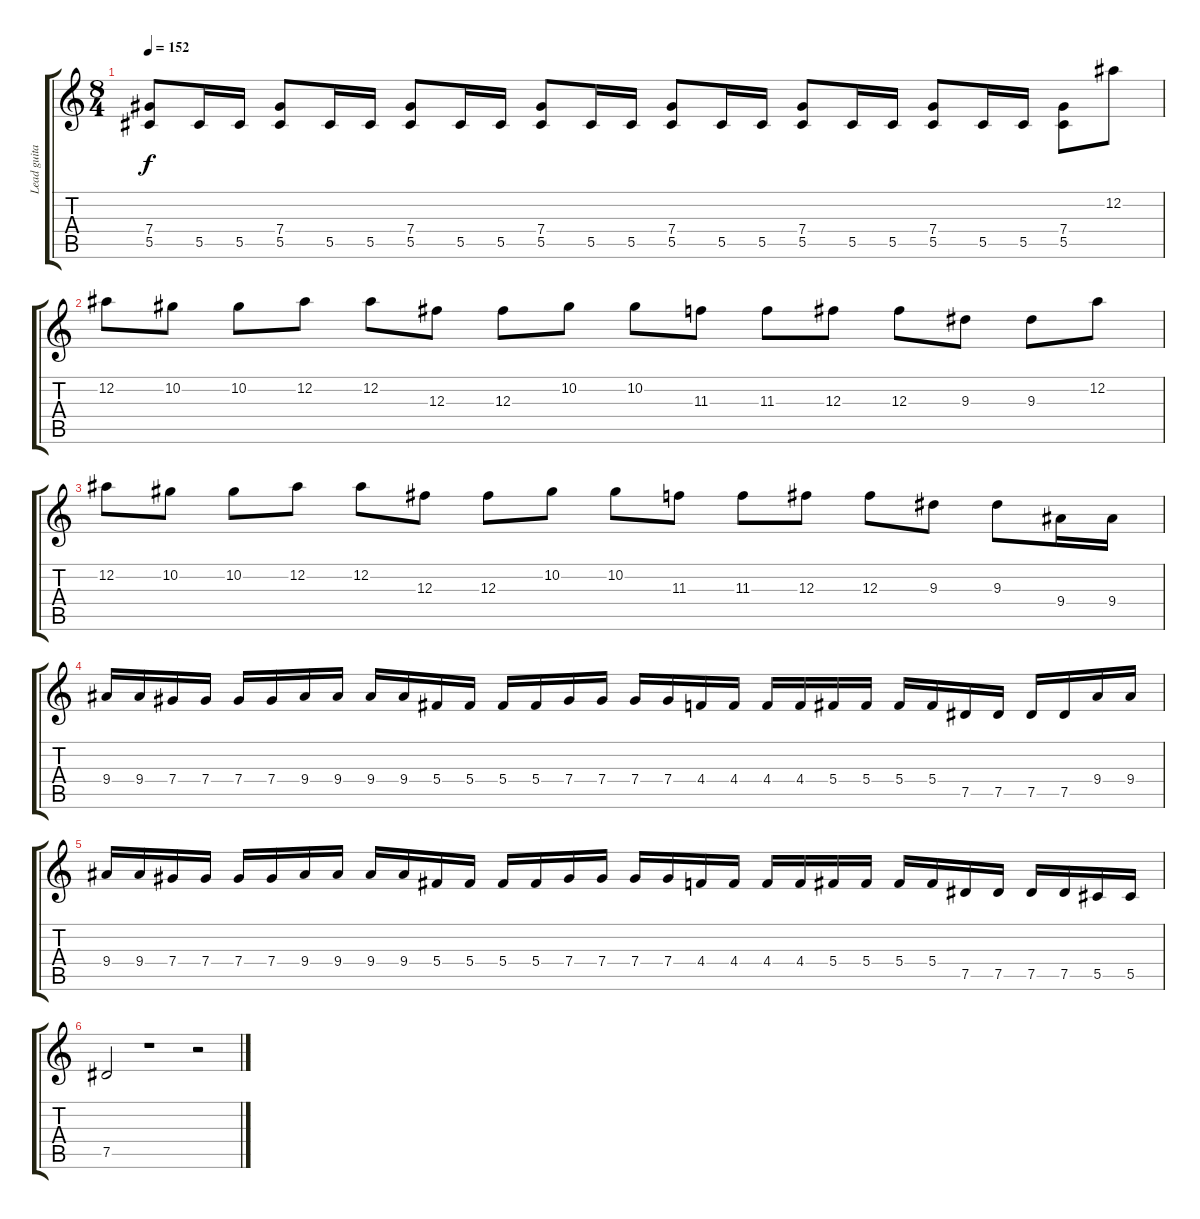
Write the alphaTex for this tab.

\track ("Lead guitar" "Lead guita") {instrument overdrivenguitar}
\staff {score tabs}
\tuning (Eb4 Bb3 Gb3 Db3 Ab2 Eb2) {hide}
\ts (8 4)
\tempo 152
\clef g2
\ks c
(7.4 5.5).8{dy f} 5.5.16 5.5.16 (7.4 5.5).8 5.5.16 5.5.16 (7.4 5.5).8 5.5.16 5.5.16 (7.4 5.5).8 5.5.16 5.5.16 (7.4 5.5).8 5.5.16 5.5.16 (7.4 5.5).8 5.5.16 5.5.16 (7.4 5.5).8 5.5.16 5.5.16 (7.4 5.5).8 12.2.8 |
12.2.8 10.2.8 10.2.8 12.2.8 12.2.8 12.3.8 12.3.8 10.2.8 10.2.8 11.3.8 11.3.8 12.3.8 12.3.8 9.3.8 9.3.8 12.2.8 |
12.2.8 10.2.8 10.2.8 12.2.8 12.2.8 12.3.8 12.3.8 10.2.8 10.2.8 11.3.8 11.3.8 12.3.8 12.3.8 9.3.8 9.3.8 9.4.16 9.4.16 |
9.4.16 9.4.16 7.4.16 7.4.16 7.4.16 7.4.16 9.4.16 9.4.16 9.4.16 9.4.16 5.4.16 5.4.16 5.4.16 5.4.16 7.4.16 7.4.16 7.4.16 7.4.16 4.4.16 4.4.16 4.4.16 4.4.16 5.4.16 5.4.16 5.4.16 5.4.16 7.5.16 7.5.16 7.5.16 7.5.16 9.4.16 9.4.16 |
9.4.16 9.4.16 7.4.16 7.4.16 7.4.16 7.4.16 9.4.16 9.4.16 9.4.16 9.4.16 5.4.16 5.4.16 5.4.16 5.4.16 7.4.16 7.4.16 7.4.16 7.4.16 4.4.16 4.4.16 4.4.16 4.4.16 5.4.16 5.4.16 5.4.16 5.4.16 7.5.16 7.5.16 7.5.16 7.5.16 5.5.16 5.5.16 |
7.5.2 r.1 r.2
